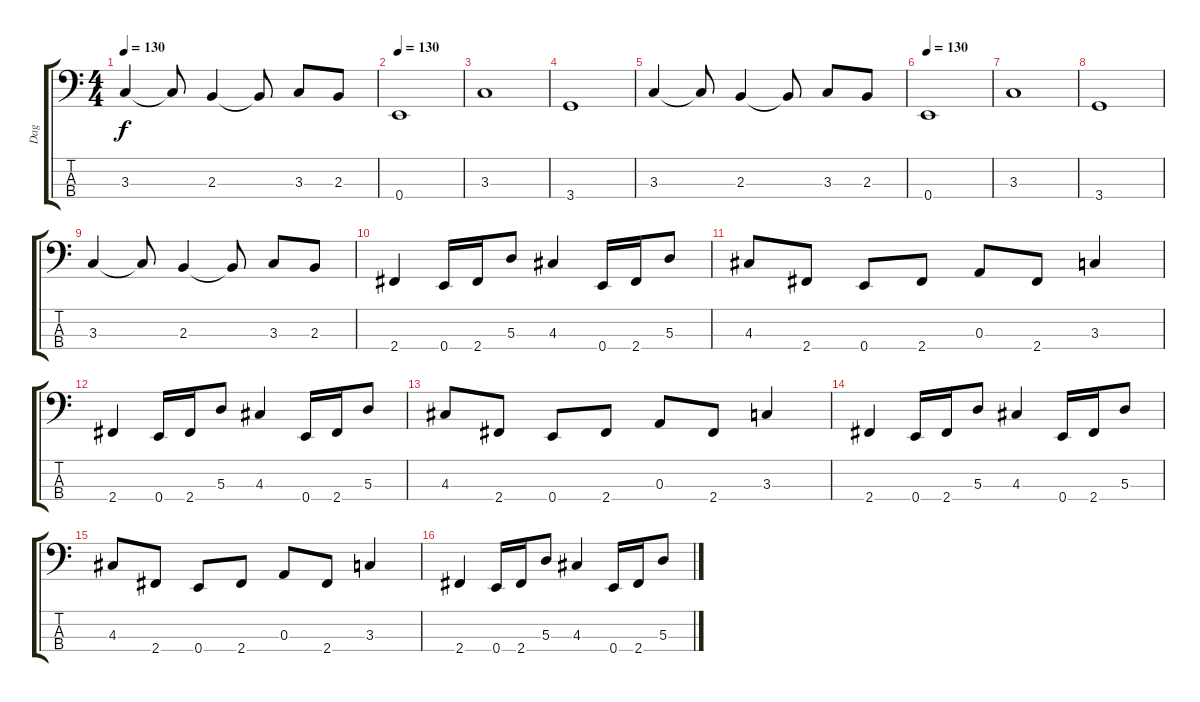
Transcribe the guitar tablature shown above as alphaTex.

\track ("Dag" "Dag") {instrument electricbasspick}
\staff {score tabs}
\tuning (G2 D2 A1 E1) {hide}
\ts (4 4)
\tempo 130
\clef f4
\ks c
3.3.4{dy f} 3.3{t}.8 2.3.4 2.3{t}.8 3.3.8 2.3.8 |
\tempo 130
0.4.1 |
3.3.1 |
3.4.1 |
3.3.4 3.3{t}.8 2.3.4 2.3{t}.8 3.3.8 2.3.8 |
\tempo 130
0.4.1 |
3.3.1 |
3.4.1 |
3.3.4 3.3{t}.8 2.3.4 2.3{t}.8 3.3.8 2.3.8 |
2.4.4 0.4.16 2.4.16 5.3.8 4.3.4 0.4.16 2.4.16 5.3.8 |
4.3.8 2.4.8 0.4.8 2.4.8 0.3.8 2.4.8 3.3.4 |
2.4.4 0.4.16 2.4.16 5.3.8 4.3.4 0.4.16 2.4.16 5.3.8 |
4.3.8 2.4.8 0.4.8 2.4.8 0.3.8 2.4.8 3.3.4 |
2.4.4 0.4.16 2.4.16 5.3.8 4.3.4 0.4.16 2.4.16 5.3.8 |
4.3.8 2.4.8 0.4.8 2.4.8 0.3.8 2.4.8 3.3.4 |
2.4.4 0.4.16 2.4.16 5.3.8 4.3.4 0.4.16 2.4.16 5.3.8
